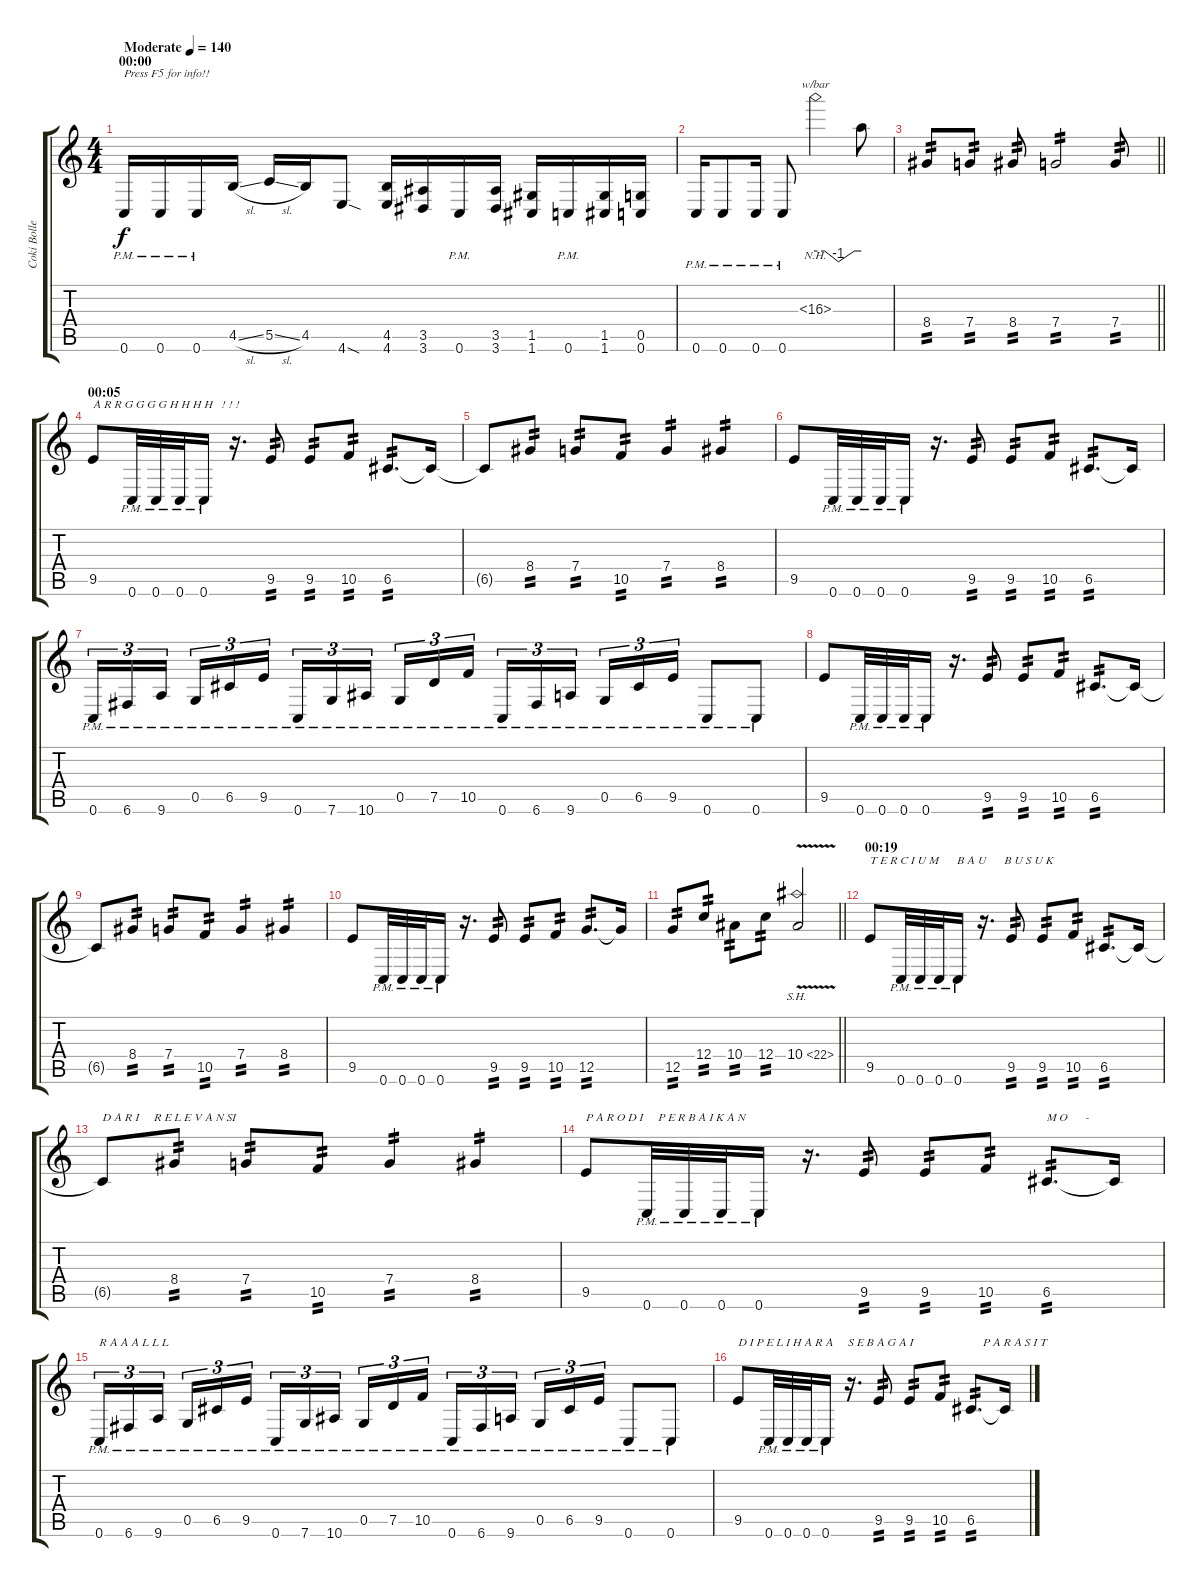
\track ("Coki Bollemeyer" "Coki Bolle") {instrument distortionguitar}
\staff {score tabs}
\tuning (D4 A3 F3 C3 G2 C2) {hide}
\ts (4 4)
\section ("" "00:00")
\tempo (140 "Moderate")
\clef g2
\ks c
0.6{pm}.16{txt "Press F5 for info!!" dy f instrument distortionguitar} 0.6{pm}.16 0.6{pm}.16 4.5{sl}.16 5.5{sl}.16 4.5.16 4.6{sod}.8 (4.5 4.6).16 (3.5 3.6).16 0.6{pm}.16 (3.5 3.6).16 (1.5 1.6).16 0.6{pm}.16 (1.5 1.6).16 (0.5 0.6).16 |
0.6{pm}.16 0.6{pm}.8 0.6{pm}.16 0.6{pm}.8 16.3{nh}.2{tbe (custom default 0 0 12 0 30 -4 51 0 53 0 60 0)} 16.3{t}.8 |
\barLineRight lightlight
8.4.8{tp 2} 7.4.8{tp 2} 8.4.8{tp 2} 7.4.2{tp 2} 7.4.8{tp 2} |
\section ("" "00:05")
9.5.8{txt "A R R G G G G H H H H   ! ! !"} 0.6{pm}.32 0.6{pm}.32 0.6{pm}.32 0.6{pm}.16 r.16{d} 9.5.8{tp 2} 9.5.8{tp 2} 10.5.8{tp 2} 6.5.8{d tp 2} 6.5{t}.16 |
6.5{t}.8 8.4.8{tp 2} 7.4.8{tp 2} 10.5.8{tp 2} 7.4.4{tp 2} 8.4.4{tp 2} |
9.5.8 0.6{pm}.32 0.6{pm}.32 0.6{pm}.32 0.6{pm}.16 r.16{d} 9.5.8{tp 2} 9.5.8{tp 2} 10.5.8{tp 2} 6.5.8{d tp 2} 6.5{t}.16 |
0.6{pm}.16{tu (3 2)} 6.6{pm}.16{tu (3 2)} 9.6{pm}.16{tu (3 2) beam splitsecondary} 0.5{pm}.16{tu (3 2)} 6.5{pm}.16{tu (3 2)} 9.5{pm}.16{tu (3 2)} 0.6{pm}.16{tu (3 2)} 7.6{pm}.16{tu (3 2)} 10.6{pm}.16{tu (3 2) beam splitsecondary} 0.5{pm}.16{tu (3 2)} 7.5{pm}.16{tu (3 2)} 10.5{pm}.16{tu (3 2)} 0.6{pm}.16{tu (3 2)} 6.6{pm}.16{tu (3 2)} 9.6{pm}.16{tu (3 2) beam splitsecondary} 0.5{pm}.16{tu (3 2)} 6.5{pm}.16{tu (3 2)} 9.5{pm}.16{tu (3 2)} 0.6{pm}.8 0.6{pm}.8 |
9.5.8 0.6{pm}.32 0.6{pm}.32 0.6{pm}.32 0.6{pm}.16 r.16{d} 9.5.8{tp 2} 9.5.8{tp 2} 10.5.8{tp 2} 6.5.8{d tp 2} 6.5{t}.16 |
6.5{t}.8 8.4.8{tp 2} 7.4.8{tp 2} 10.5.8{tp 2} 7.4.4{tp 2} 8.4.4{tp 2} |
9.5.8 0.6{pm}.32 0.6{pm}.32 0.6{pm}.32 0.6{pm}.16 r.16{d} 9.5.8{tp 2} 9.5.8{tp 2} 10.5.8{tp 2} 12.5.8{d tp 2} 12.5{t}.16 |
\barLineRight lightlight
12.5.8{tp 2} 12.4.8{tp 2} 10.4.8{tp 2} 12.4.8{tp 2} 10.4{sh 12 v}.2 |
\section ("" "00:19")
9.5.8{txt "T E R C I U M      B A U      B U S U K"} 0.6{pm}.32 0.6{pm}.32 0.6{pm}.32 0.6{pm}.16 r.16{d} 9.5.8{tp 2} 9.5.8{tp 2} 10.5.8{tp 2} 6.5.8{d tp 2} 6.5{t}.16 |
6.5{t}.8{txt "D A R I     R E L E V A N SI"} 8.4.8{tp 2} 7.4.8{tp 2} 10.5.8{tp 2} 7.4.4{tp 2} 8.4.4{tp 2} |
9.5.8{txt "P A R O D I     P E R B A I K A N            "} 0.6{pm}.32 0.6{pm}.32 0.6{pm}.32 0.6{pm}.16 r.16{d} 9.5.8{tp 2} 9.5.8{tp 2} 10.5.8{tp 2} 6.5.8{d txt "M O      -" tp 2} 6.5{t}.16 |
0.6{pm}.16{tu (3 2) txt "R A A A L L L "} 6.6{pm}.16{tu (3 2)} 9.6{pm}.16{tu (3 2) beam splitsecondary} 0.5{pm}.16{tu (3 2)} 6.5{pm}.16{tu (3 2)} 9.5{pm}.16{tu (3 2)} 0.6{pm}.16{tu (3 2)} 7.6{pm}.16{tu (3 2)} 10.6{pm}.16{tu (3 2) beam splitsecondary} 0.5{pm}.16{tu (3 2)} 7.5{pm}.16{tu (3 2)} 10.5{pm}.16{tu (3 2)} 0.6{pm}.16{tu (3 2)} 6.6{pm}.16{tu (3 2)} 9.6{pm}.16{tu (3 2) beam splitsecondary} 0.5{pm}.16{tu (3 2)} 6.5{pm}.16{tu (3 2)} 9.5{pm}.16{tu (3 2)} 0.6{pm}.8 0.6{pm}.8 |
9.5.8{txt "D I P E L I H A R A     S E B A G A I"} 0.6{pm}.32 0.6{pm}.32 0.6{pm}.32 0.6{pm}.16 r.16{d} 9.5.8{tp 2} 9.5.8{tp 2} 10.5.8{tp 2} 6.5.8{d txt "    P A R A S I T" tp 2} 6.5{t}.16
